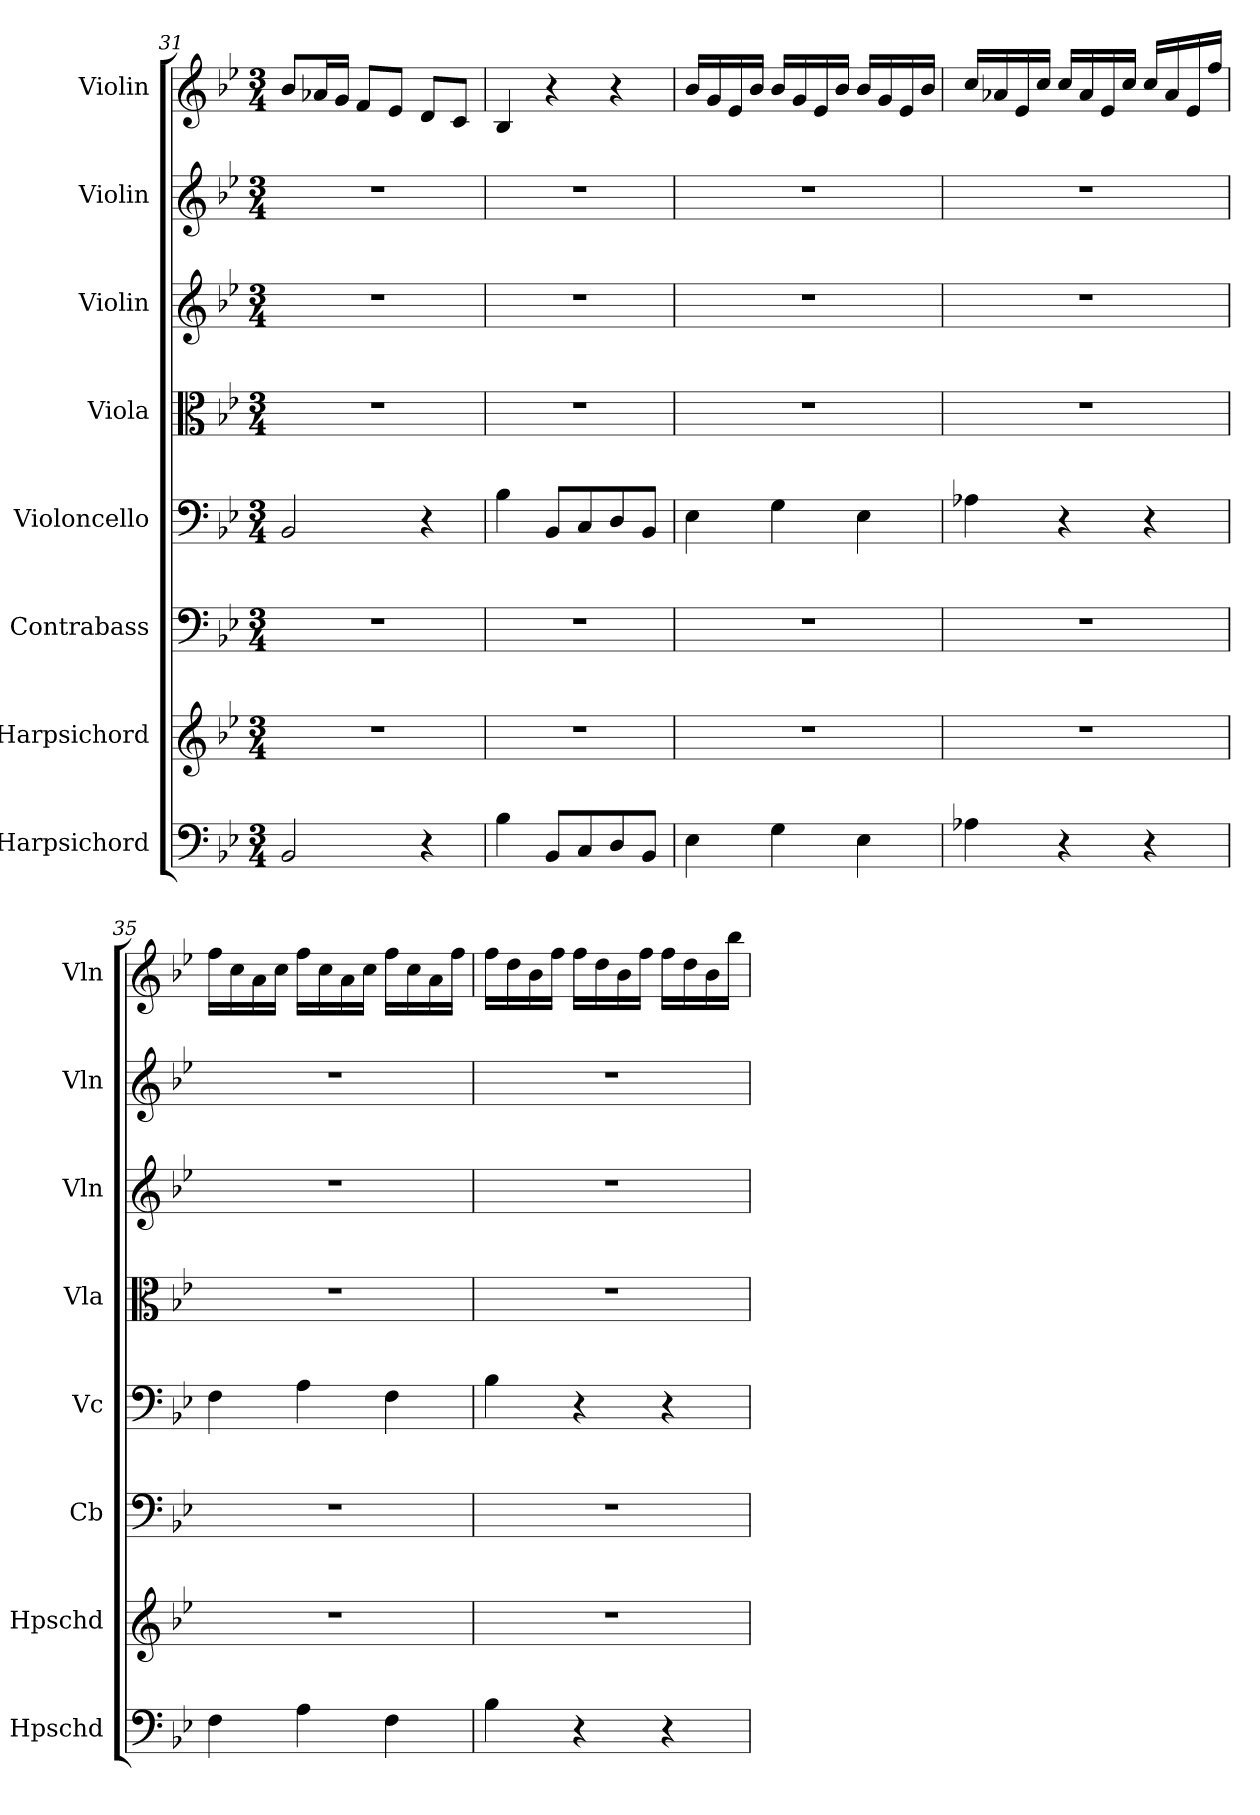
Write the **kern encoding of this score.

**kern	**kern	**kern	**kern	**kern	**kern	**kern	**kern
*part8	*part7	*part6	*part5	*part4	*part3	*part2	*part1
*staff8	*staff7	*staff6	*staff5	*staff4	*staff3	*staff2	*staff1
*I"Harpsichord	*I"Harpsichord	*I"Contrabass	*I"Violoncello	*I"Viola	*I"Violin	*I"Violin	*I"Violin
*I'Hpschd	*I'Hpschd	*I'Cb	*I'Vc	*I'Vla	*I'Vln	*I'Vln	*I'Vln
*clefF4	*clefG2	*clefF4	*clefF4	*clefC3	*clefG2	*clefG2	*clefG2
*k[b-e-]	*k[b-e-]	*k[b-e-]	*k[b-e-]	*k[b-e-]	*k[b-e-]	*k[b-e-]	*k[b-e-]
*M3/4	*M3/4	*M3/4	*M3/4	*M3/4	*M3/4	*M3/4	*M3/4
=31	=31	=31	=31	=31	=31	=31	=31
2BB-/	2.r	2.r	2BB-/	2.r	2.r	2.r	8b-/L
.	.	.	.	.	.	.	16a-X/L
.	.	.	.	.	.	.	16g/JJ
.	.	.	.	.	.	.	8f/L
.	.	.	.	.	.	.	8e-/J
4r	.	.	4r	.	.	.	8d/L
.	.	.	.	.	.	.	8c/J
=32	=32	=32	=32	=32	=32	=32	=32
4B-\	2.r	2.r	4B-\	2.r	2.r	2.r	4B-/
8BB-/L	.	.	8BB-/L	.	.	.	4r
8C/	.	.	8C/	.	.	.	.
8D/	.	.	8D/	.	.	.	4r
8BB-/J	.	.	8BB-/J	.	.	.	.
=33	=33	=33	=33	=33	=33	=33	=33
4E-\	2.r	2.r	4E-\	2.r	2.r	2.r	16b-/LL
.	.	.	.	.	.	.	16g/
.	.	.	.	.	.	.	16e-/
.	.	.	.	.	.	.	16b-/JJ
4G\	.	.	4G\	.	.	.	16b-/LL
.	.	.	.	.	.	.	16g/
.	.	.	.	.	.	.	16e-/
.	.	.	.	.	.	.	16b-/JJ
4E-\	.	.	4E-\	.	.	.	16b-/LL
.	.	.	.	.	.	.	16g/
.	.	.	.	.	.	.	16e-/
.	.	.	.	.	.	.	16b-/JJ
=34	=34	=34	=34	=34	=34	=34	=34
4A-X\	2.r	2.r	4A-X\	2.r	2.r	2.r	16cc/LL
.	.	.	.	.	.	.	16a-X/
.	.	.	.	.	.	.	16e-/
.	.	.	.	.	.	.	16cc/JJ
4r	.	.	4r	.	.	.	16cc/LL
.	.	.	.	.	.	.	16a-/
.	.	.	.	.	.	.	16e-/
.	.	.	.	.	.	.	16cc/JJ
4r	.	.	4r	.	.	.	16cc/LL
.	.	.	.	.	.	.	16a-/
.	.	.	.	.	.	.	16e-/
.	.	.	.	.	.	.	16ff/JJ
=35	=35	=35	=35	=35	=35	=35	=35
4F\	2.r	2.r	4F\	2.r	2.r	2.r	16ff\LL
.	.	.	.	.	.	.	16cc\
.	.	.	.	.	.	.	16a\
.	.	.	.	.	.	.	16cc\JJ
4A\	.	.	4A\	.	.	.	16ff\LL
.	.	.	.	.	.	.	16cc\
.	.	.	.	.	.	.	16a\
.	.	.	.	.	.	.	16cc\JJ
4F\	.	.	4F\	.	.	.	16ff\LL
.	.	.	.	.	.	.	16cc\
.	.	.	.	.	.	.	16a\
.	.	.	.	.	.	.	16ff\JJ
=36	=36	=36	=36	=36	=36	=36	=36
4B-\	2.r	2.r	4B-\	2.r	2.r	2.r	16ff\LL
.	.	.	.	.	.	.	16dd\
.	.	.	.	.	.	.	16b-\
.	.	.	.	.	.	.	16ff\JJ
4r	.	.	4r	.	.	.	16ff\LL
.	.	.	.	.	.	.	16dd\
.	.	.	.	.	.	.	16b-\
.	.	.	.	.	.	.	16ff\JJ
4r	.	.	4r	.	.	.	16ff\LL
.	.	.	.	.	.	.	16dd\
.	.	.	.	.	.	.	16b-\
.	.	.	.	.	.	.	16bb-\JJ
=	=	=	=	=	=	=	=
*-	*-	*-	*-	*-	*-	*-	*-
